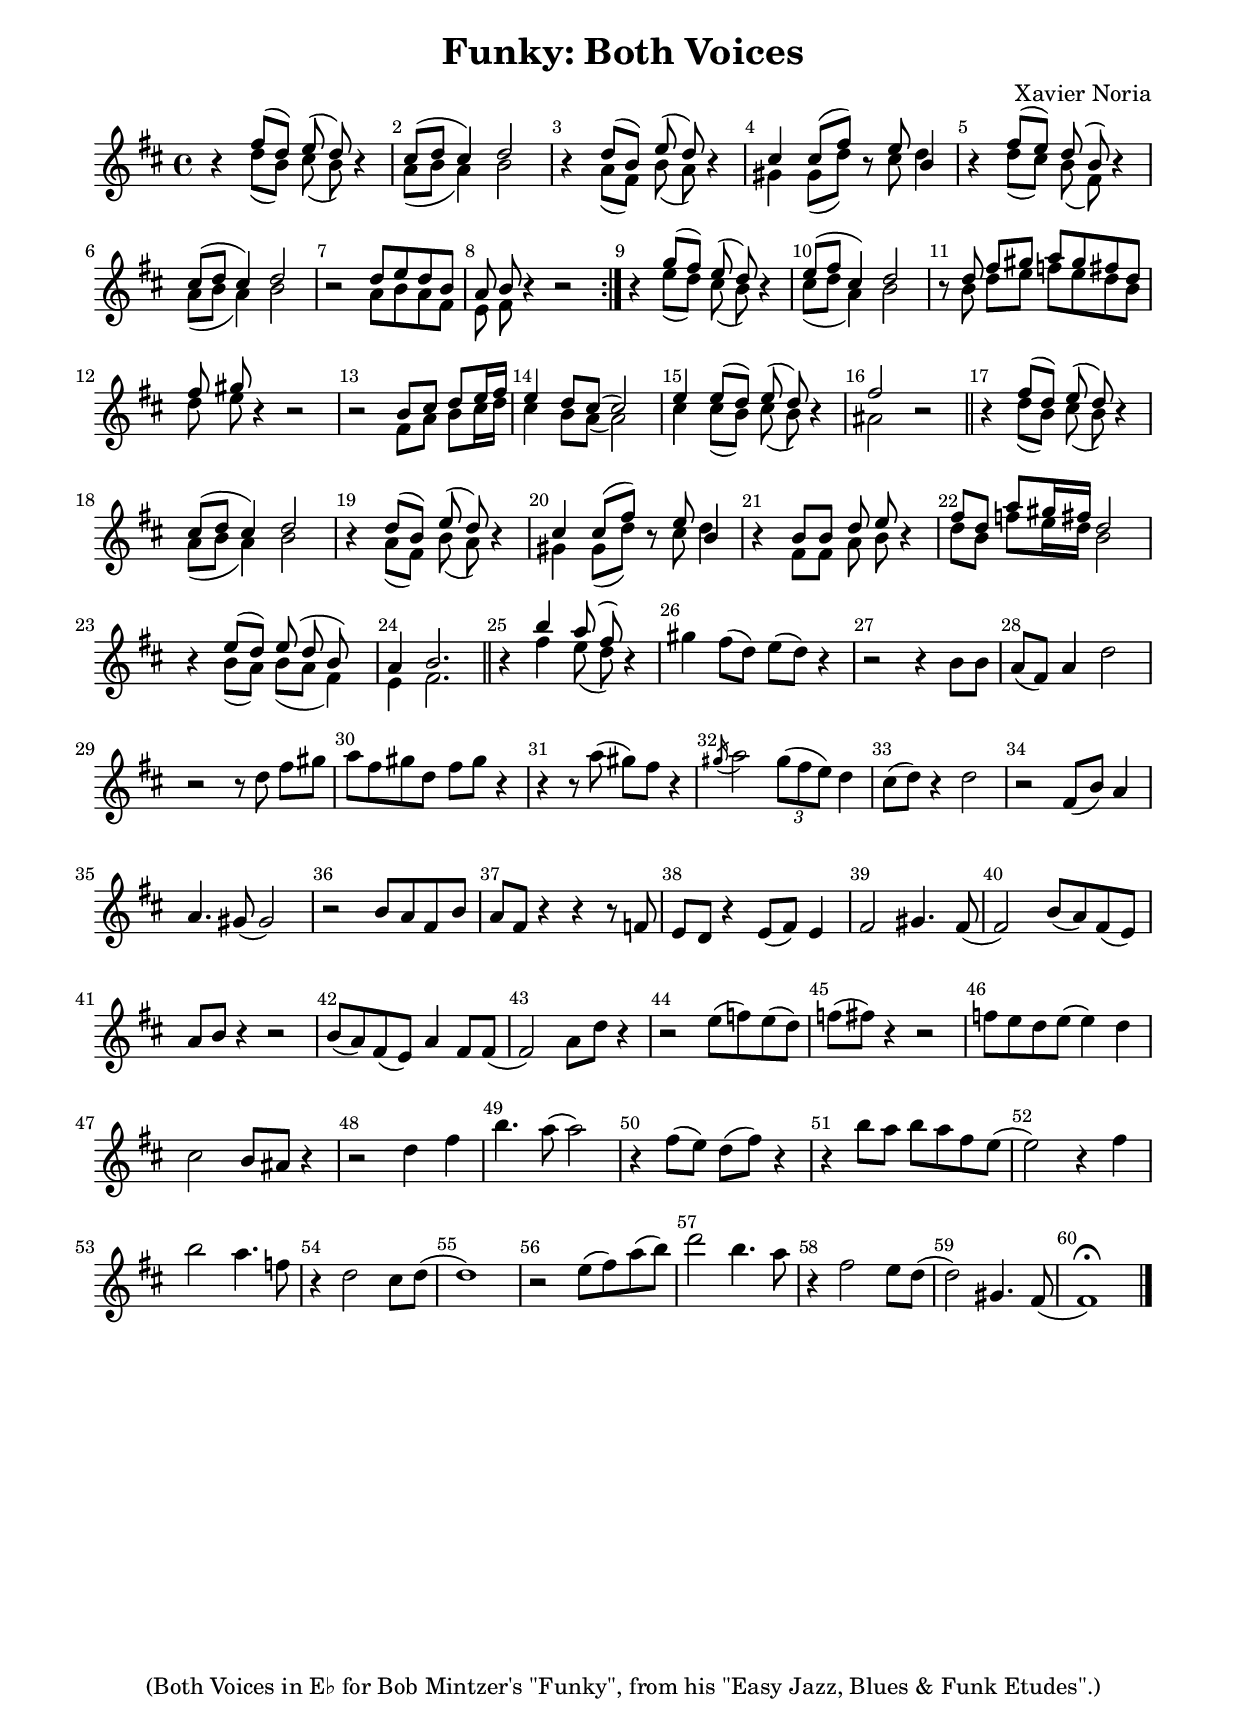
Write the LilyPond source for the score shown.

\version "2.16.1"

\include "../shared/common.ly"

\header {
  title    = "Funky: Both Voices"
  composer = "Xavier Noria"
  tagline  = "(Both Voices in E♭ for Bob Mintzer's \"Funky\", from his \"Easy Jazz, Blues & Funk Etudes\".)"
}

melody = \relative c'' {
  \clef treble
  \key d \major
  \time 4/4
  
  \repeat volta 2 {
    % 1
    r4 << fs8( \\ d8( >> << d8) \\ b8) >> << e8( \\ cs8( >> << d8) \\ b8) >> r4 |

    % 2
    << cs8( \\ a8( >> << d8 \\ b >> << cs4) \\ a) >> << d2 \\ b >> |

    % 3
    r4 << d8( \\ a8( >> << b8) \\ fs8) >> << e'8( \\ b8( >> << d8) \\ a) >> r4 |

    % 4
    << cs4 \\ gs4 >> << cs8( \\ gs8( >> << fs'8) \\ d8) >> r8 << e8 \\ cs8 >> << b4 \\ d4>> |

    % 5
    r4 << fs8( \\ d8( >> << e8) \\ cs8) >> << d8( \\ b8( >> << b8) \\ fs8) >> r4 |

    % 6
    << cs'8( \\ a8( >> << d8 \\ b8 >> << cs4) \\ a4) >> << d2 \\ b2 >> |

    % 7
    r2 << d8 \\ a8 >> << e'8 \\ b8 >> << d8 \\ a8 >> << b8 \\ fs8 >> |

    % 8
    << a8 \\ e8 >> << b'8 \\ fs8 >> r4 r2 |
  }

  % ---------------------------------------------------------------------------

  % 9
  r4 << g'8( \\ e8( >> << fs8) \\ d8) >> << e8( \\ cs8( >> << d8) \\ b8) >> r4 |

  % 10
  << e8( \\ cs8( >> << fs8 \\ d >> << cs4) \\ a4) >> << d2 \\ b >> |

  % 11
  r8 << d8 \\ b8 >> << fs'8[ \\ d8[ >> << gs8] \\ e8] >> << a8 \\ f8 >> << gs8 \\ e8 >> << fs8 \\ d8 >> << d8 \\ b8 >> |

  % 12
  << fs'8 \\ d8 >>  << gs8 \\ e8 >> r4 r2 |

  % 13
  r2 << b8 \\ fs8 >> << cs'8 \\ a8 >>  << d8 \\ b8 >> << e16 \\ cs16 >> << fs16 \\ d16 >> |

  % 14
  << e4 \\ cs4 >> << d8 \\ b8 >> << cs8( \\ a8( >>  << cs2) \\ a2) >> |

  % 15
  << e'4 \\ cs4 >> << e8( \\ cs8( >> << d8) \\ b8) >> << e8( \\ cs8( >> << d8) \\ b8) >> r4 |

  % 16
  << fs'2 \\ as,2 >> r2 \bar "||"

  % ---------------------------------------------------------------------------

  % 17
  r4 << fs'8( \\ d8( >> << d8) \\ b8) >> << e8( \\ cs8( >> << d8) \\ b8) >> r4 |

  % 18
  << cs8( \\ a8( >> << d8 \\ b >> << cs4) \\ a) >> << d2 \\ b >> |

  % 19
  r4 << d8( \\ a8( >> << b8) \\ fs8) >> << e'8( \\ b8( >> << d8) \\ a) >> r4 |

  % 20
  << cs4 \\ gs4 >> << cs8( \\ gs8( >> << fs'8) \\ d8) >> r8 << e8 \\ cs8 >> << b4 \\ d4>> |

  % 21
  r4 << b8 \\ fs8 >> << b8 \\ fs8 >> << d'8 \\ a8 >>  << e'8 \\ b8 >> r4 |

  % 22
  << fs'8 \\ d8 >> << d8 \\ b8 >>  << a'8 \\ f8 >>  << gs16 \\ e16 >>  << fs16 \\ d16 >>  << d2 \\ b2 >> |

  % 23
  r4 << e8( \\ b8( >> << d8) \\ a8) >> << e'8( \\ b8( >> << d8 \\ a8 >> << b8) \\ fs4) >> |

  % 24
  << a4 \\ e4 >> << b'2. \\ fs2. >> \bar "||"

  % ---------------------------------------------------------------------------

  % 25
  r4 << b'4 \\ fs4 >> << a8( \\ e8( >> << fs8) \\ d8) >>  r4 |

  % 26
  gs4 fs8( d8) e8( d8) r4 |

  % 27
  r2 r4 b8 b8 |

  % 28
  a8( fs8) a4 d2 |

  % 29
  r2 r8 d8 fs8[ gs8] |

  % 30
  a8 fs8 gs8 d8 fs8 gs8 r4 |

  % 31
  r4 r8 a8( gs8) fs8 r4 |

  % 32
  \acciaccatura gs16 a2 \times 2/3 { gs8( fs8 e8) } d4 |

  % 33
  cs8( d8) r4 d2 |

  % 34
  r2 fs,8( b8) a4

  % 35
  a4. gs8( gs2) |

  % 36
  r2 b8 a8 fs8 b8 |

  % 37
  a8 fs8 r4 r4 r8 f8 |

  % 38
  e8 d8 r4 e8( fs8) e4 |

  % 39
  fs2 gs4. fs8( |

  % 40
  fs2) b8( a8) fs8( e8) |

  % 41
  a8 b8 r4 r2 |

  % 42
  b8( a8) fs8( e8) a4 fs8 fs8( |

  % 43
  fs2) a8 d8 r4 |

  % 44
  r2 e8( f8) e8( d8) |

  % 45
  f8( fs8) r4 r2 |

  % 46
  f8 e8 d8 e8( e4) d4 |

  % 47
  cs2 b8 as8 r4 |

  % 48
  r2 d4 fs4 |

  % 49
  b4. a8( a2) |

  % 50
  r4 fs8( e8) d8( fs8) r4 |

  % 51
  r4 b8 a8 b8 a8 fs8 e8( |

  % 52
  e2) r4 fs4 |

  % 53
  b2 a4. f8 |

  % 54
  r4 d2 cs8 d8( |

  % 55
  d1)

  % 56
  r2 e8( fs8) a8( b8) |

  % 57
  d2 b4. a8 |

  % 58
  r4 fs2 e8 d8(

  % 59
  d2) gs,4. fs8(

  % 60
  fs1)\fermata \bar "|."
}

\score {
  { \melody }
}
